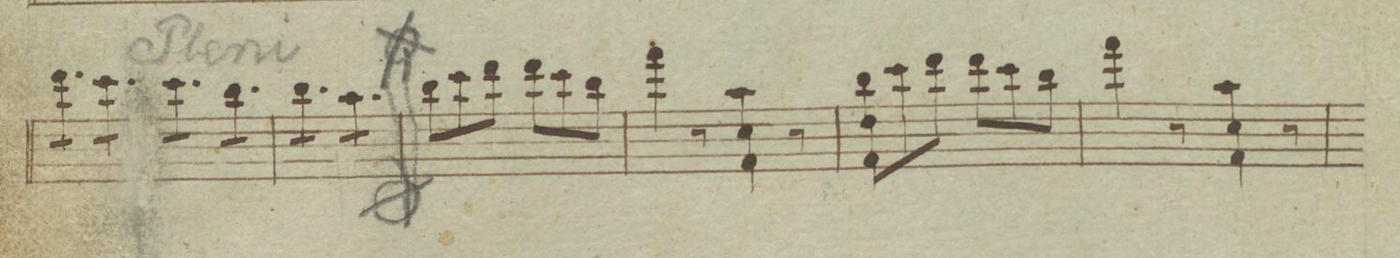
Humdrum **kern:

**kern	**dynam
*I"Violino Primo	*
*clefG2	*
*k[b-e-]	*
*met(c)	*
*M6/8	*
8ddd\L	.
8ddd\	.
8ddd\J	.
8ccc\L	.
8ccc\	.
8ccc\J	.
=61	=61
8ccc\L	.
8ccc\	.
8ccc\J	.
8bb-\L	.
8bb-\	.
8bb-\J	.
=62	=62
8bb-\L	.
8bb-\	.
8bb-\J	.
8aa\L	.
8aa\	.
8aa\J	.
*Xtremolo	*
=63	=63
8bb-\L	.
8ccc\	.
8ddd\J	.
8ddd\L	.
8ccc\	.
8bb-\J	.
=64	=64
4fff\	.
8r	.
4aa 4cc 4f\	.
8r	.
=65	=65
8bb-L 8dd 8f\	.
8ccc\	.
8ddd\J	.
8ddd\L	.
8ccc\	.
8bb-\J	.
=66	=66
4fff\	.
8r	.
4aa 4cc 4f\	.
8r	.
=67	=67
*-	*-
